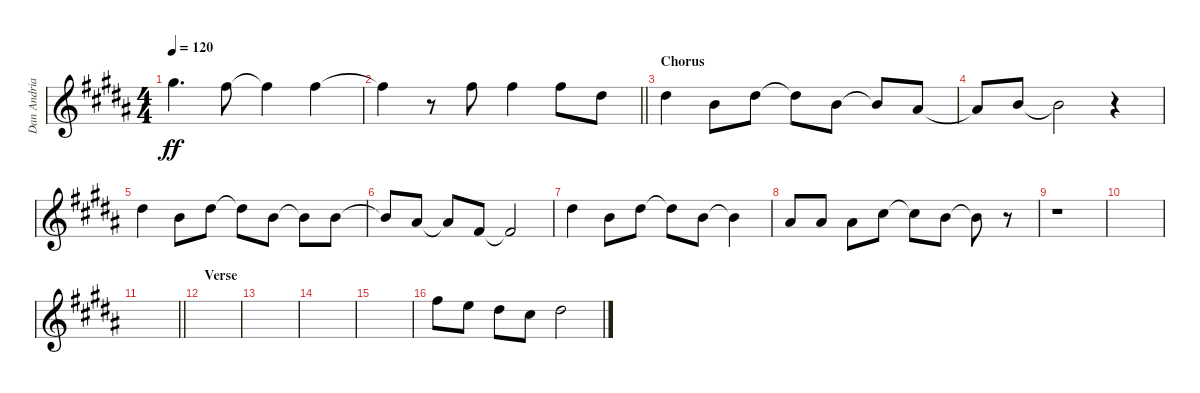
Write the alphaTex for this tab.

\track ("Dan Andriano - Vocals" "Dan Andria") {instrument overdrivenguitar}
\staff {score}
\tuning (E4 B3 G3 D3 A2 E2) {hide}
\ts (4 4)
\tempo 120
\clef g2
\ks b
9.2.4{d dy ff} 2.1.8 2.1{t}.4 2.1.4 |
\barLineRight lightlight
2.1{t}.4 r.8 2.1.8 2.1.4 2.1.8 4.2.8 |
\section ("" "Chorus")
4.2.4 0.2.8 8.3.8 8.3{t}.8 0.2.8 0.2{t}.8 3.3.8 |
3.3{t}.8 0.2.8 0.2{t}.2 r.4 |
4.2.4 0.2.8 8.3.8 8.3{t}.8 0.2.8 0.2{t}.8 0.2.8 |
0.2{t}.8 3.3.8 3.3{t}.8 4.4.8 4.4{t}.2 |
4.2.4 0.2.8 8.3.8 8.3{t}.8 0.2.8 0.2{t}.4 |
3.3.8 3.3.8 3.3.8 2.2.8 2.2{t}.8 0.2.8 0.2{t}.8 r.8 |
r.1 |
|
\barLineRight lightlight
|
\section ("" "Verse")
|
|
|
|
2.1.8 0.1.8 4.2.8 2.2.8 4.2.2
